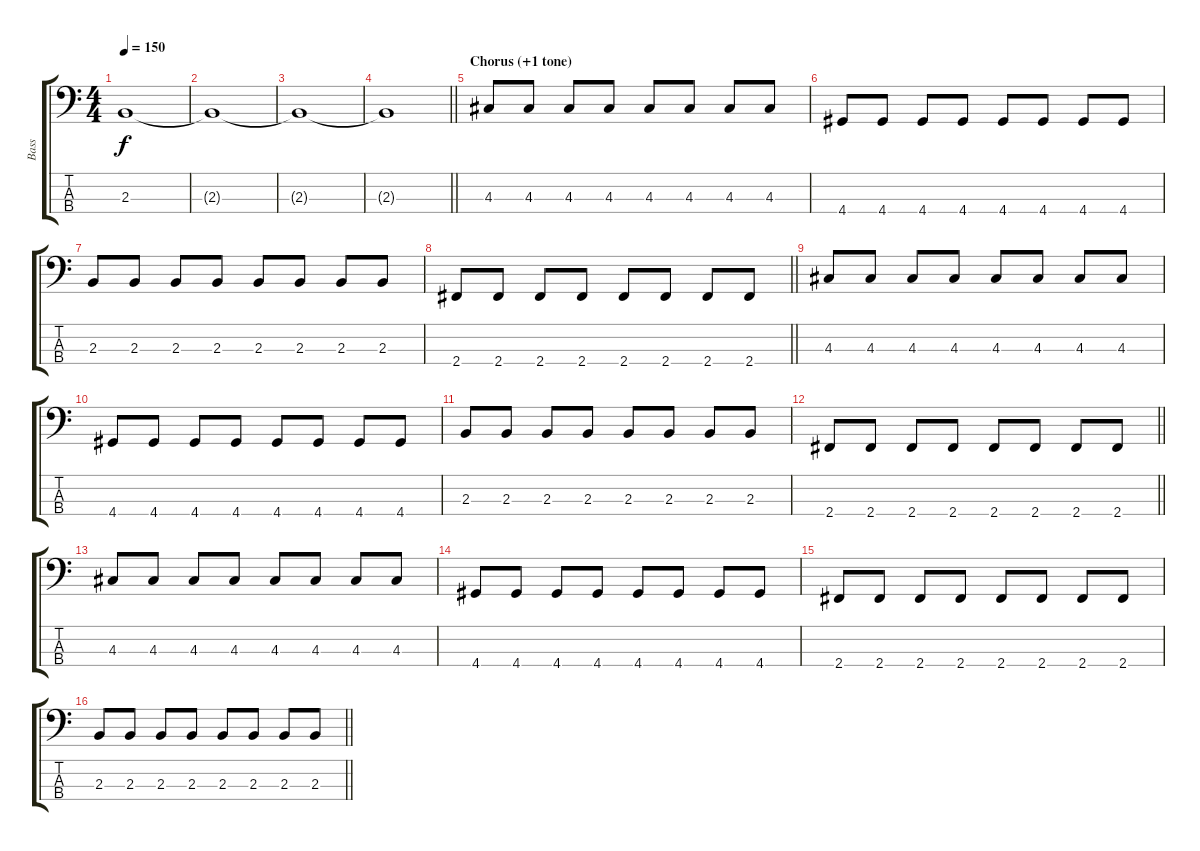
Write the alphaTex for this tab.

\track ("Bass" "Bass") {instrument electricbassfinger}
\staff {score tabs}
\tuning (G2 D2 A1 E1) {hide}
\ts (4 4)
\tempo 150
\clef f4
\ks c
2.3{t}.1{dy f} |
2.3{t}.1 |
2.3{t}.1 |
\barLineRight lightlight
2.3{t}.1 |
\section ("" "Chorus (+1 tone)")
4.3.8 4.3.8 4.3.8 4.3.8 4.3.8 4.3.8 4.3.8 4.3.8 |
4.4.8 4.4.8 4.4.8 4.4.8 4.4.8 4.4.8 4.4.8 4.4.8 |
2.3.8 2.3.8 2.3.8 2.3.8 2.3.8 2.3.8 2.3.8 2.3.8 |
\barLineRight lightlight
2.4.8 2.4.8 2.4.8 2.4.8 2.4.8 2.4.8 2.4.8 2.4.8 |
4.3.8 4.3.8 4.3.8 4.3.8 4.3.8 4.3.8 4.3.8 4.3.8 |
4.4.8 4.4.8 4.4.8 4.4.8 4.4.8 4.4.8 4.4.8 4.4.8 |
2.3.8 2.3.8 2.3.8 2.3.8 2.3.8 2.3.8 2.3.8 2.3.8 |
\barLineRight lightlight
2.4.8 2.4.8 2.4.8 2.4.8 2.4.8 2.4.8 2.4.8 2.4.8 |
4.3.8 4.3.8 4.3.8 4.3.8 4.3.8 4.3.8 4.3.8 4.3.8 |
4.4.8 4.4.8 4.4.8 4.4.8 4.4.8 4.4.8 4.4.8 4.4.8 |
2.4.8 2.4.8 2.4.8 2.4.8 2.4.8 2.4.8 2.4.8 2.4.8 |
\barLineRight lightlight
2.3.8 2.3.8 2.3.8 2.3.8 2.3.8 2.3.8 2.3.8 2.3.8
